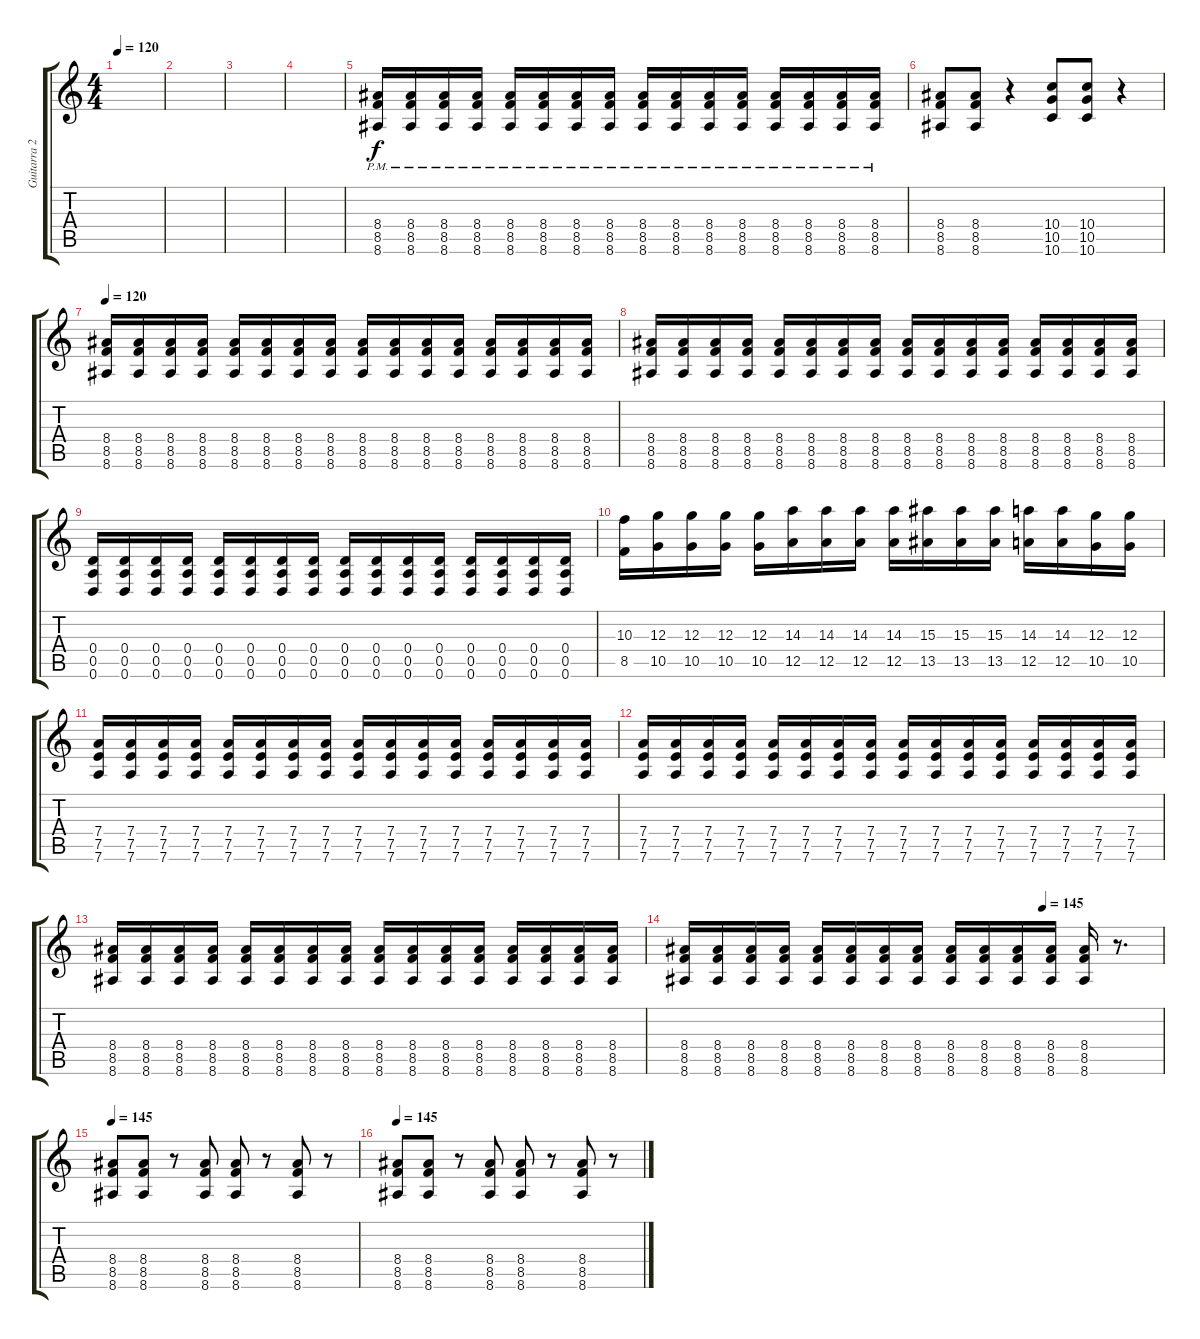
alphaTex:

\track ("Guitarra 2" "Guitarra 2") {instrument distortionguitar}
\staff {score tabs}
\tuning (E4 B3 G3 D3 A2 D2) {hide}
\ts (4 4)
\tempo 120
\clef g2
\ks c
|
|
|
|
(8.4{pm} 8.5{pm} 8.6{pm}).16{instrument distortionguitar} (8.4{pm} 8.5{pm} 8.6{pm}).16 (8.4{pm} 8.5{pm} 8.6{pm}).16 (8.4{pm} 8.5{pm} 8.6{pm}).16 (8.4{pm} 8.5{pm} 8.6{pm}).16 (8.4{pm} 8.5{pm} 8.6{pm}).16 (8.4{pm} 8.5{pm} 8.6{pm}).16 (8.4{pm} 8.5{pm} 8.6{pm}).16 (8.4{pm} 8.5{pm} 8.6{pm}).16 (8.4{pm} 8.5{pm} 8.6{pm}).16 (8.4{pm} 8.5{pm} 8.6{pm}).16 (8.4{pm} 8.5{pm} 8.6{pm}).16 (8.4{pm} 8.5{pm} 8.6{pm}).16 (8.4{pm} 8.5{pm} 8.6{pm}).16 (8.4{pm} 8.5{pm} 8.6{pm}).16 (8.4{pm} 8.5{pm} 8.6{pm}).16 |
(8.4 8.5 8.6).8 (8.4 8.5 8.6).8 r.4 (10.4 10.5 10.6).8 (10.4 10.5 10.6).8 r.4 |
\tempo 120
(8.4 8.5 8.6).16 (8.4 8.5 8.6).16 (8.4 8.5 8.6).16 (8.4 8.5 8.6).16 (8.4 8.5 8.6).16 (8.4 8.5 8.6).16 (8.4 8.5 8.6).16 (8.4 8.5 8.6).16 (8.4 8.5 8.6).16 (8.4 8.5 8.6).16 (8.4 8.5 8.6).16 (8.4 8.5 8.6).16 (8.4 8.5 8.6).16 (8.4 8.5 8.6).16 (8.4 8.5 8.6).16 (8.4 8.5 8.6).16 |
(8.4 8.5 8.6).16 (8.4 8.5 8.6).16 (8.4 8.5 8.6).16 (8.4 8.5 8.6).16 (8.4 8.5 8.6).16 (8.4 8.5 8.6).16 (8.4 8.5 8.6).16 (8.4 8.5 8.6).16 (8.4 8.5 8.6).16 (8.4 8.5 8.6).16 (8.4 8.5 8.6).16 (8.4 8.5 8.6).16 (8.4 8.5 8.6).16 (8.4 8.5 8.6).16 (8.4 8.5 8.6).16 (8.4 8.5 8.6).16 |
(0.4 0.5 0.6).16 (0.4 0.5 0.6).16 (0.4 0.5 0.6).16 (0.4 0.5 0.6).16 (0.4 0.5 0.6).16 (0.4 0.5 0.6).16 (0.4 0.5 0.6).16 (0.4 0.5 0.6).16 (0.4 0.5 0.6).16 (0.4 0.5 0.6).16 (0.4 0.5 0.6).16 (0.4 0.5 0.6).16 (0.4 0.5 0.6).16 (0.4 0.5 0.6).16 (0.4 0.5 0.6).16 (0.4 0.5 0.6).16 |
(10.3 8.5).16 (12.3 10.5).16 (12.3 10.5).16 (12.3 10.5).16 (12.3 10.5).16 (14.3 12.5).16 (14.3 12.5).16 (14.3 12.5).16 (14.3 12.5).16 (15.3 13.5).16 (15.3 13.5).16 (15.3 13.5).16 (14.3 12.5).16 (14.3 12.5).16 (12.3 10.5).16 (12.3 10.5).16 |
(7.4 7.5 7.6).16 (7.4 7.5 7.6).16 (7.4 7.5 7.6).16 (7.4 7.5 7.6).16 (7.4 7.5 7.6).16 (7.4 7.5 7.6).16 (7.4 7.5 7.6).16 (7.4 7.5 7.6).16 (7.4 7.5 7.6).16 (7.4 7.5 7.6).16 (7.4 7.5 7.6).16 (7.4 7.5 7.6).16 (7.4 7.5 7.6).16 (7.4 7.5 7.6).16 (7.4 7.5 7.6).16 (7.4 7.5 7.6).16 |
(7.4 7.5 7.6).16 (7.4 7.5 7.6).16 (7.4 7.5 7.6).16 (7.4 7.5 7.6).16 (7.4 7.5 7.6).16 (7.4 7.5 7.6).16 (7.4 7.5 7.6).16 (7.4 7.5 7.6).16 (7.4 7.5 7.6).16 (7.4 7.5 7.6).16 (7.4 7.5 7.6).16 (7.4 7.5 7.6).16 (7.4 7.5 7.6).16 (7.4 7.5 7.6).16 (7.4 7.5 7.6).16 (7.4 7.5 7.6).16 |
(8.4 8.5 8.6).16 (8.4 8.5 8.6).16 (8.4 8.5 8.6).16 (8.4 8.5 8.6).16 (8.4 8.5 8.6).16 (8.4 8.5 8.6).16 (8.4 8.5 8.6).16 (8.4 8.5 8.6).16 (8.4 8.5 8.6).16 (8.4 8.5 8.6).16 (8.4 8.5 8.6).16 (8.4 8.5 8.6).16 (8.4 8.5 8.6).16 (8.4 8.5 8.6).16 (8.4 8.5 8.6).16 (8.4 8.5 8.6).16 |
\tempo (145 0.75)
(8.4 8.5 8.6).16 (8.4 8.5 8.6).16 (8.4 8.5 8.6).16 (8.4 8.5 8.6).16 (8.4 8.5 8.6).16 (8.4 8.5 8.6).16 (8.4 8.5 8.6).16 (8.4 8.5 8.6).16 (8.4 8.5 8.6).16 (8.4 8.5 8.6).16 (8.4 8.5 8.6).16 (8.4 8.5 8.6).16 (8.4 8.5 8.6).16 r.8{d} |
\tempo 145
(8.4 8.5 8.6).8 (8.4 8.5 8.6).8 r.8 (8.4 8.5 8.6).8 (8.4 8.5 8.6).8 r.8 (8.4 8.5 8.6).8 r.8 |
\tempo 145
(8.4 8.5 8.6).8 (8.4 8.5 8.6).8 r.8 (8.4 8.5 8.6).8 (8.4 8.5 8.6).8 r.8 (8.4 8.5 8.6).8 r.8
